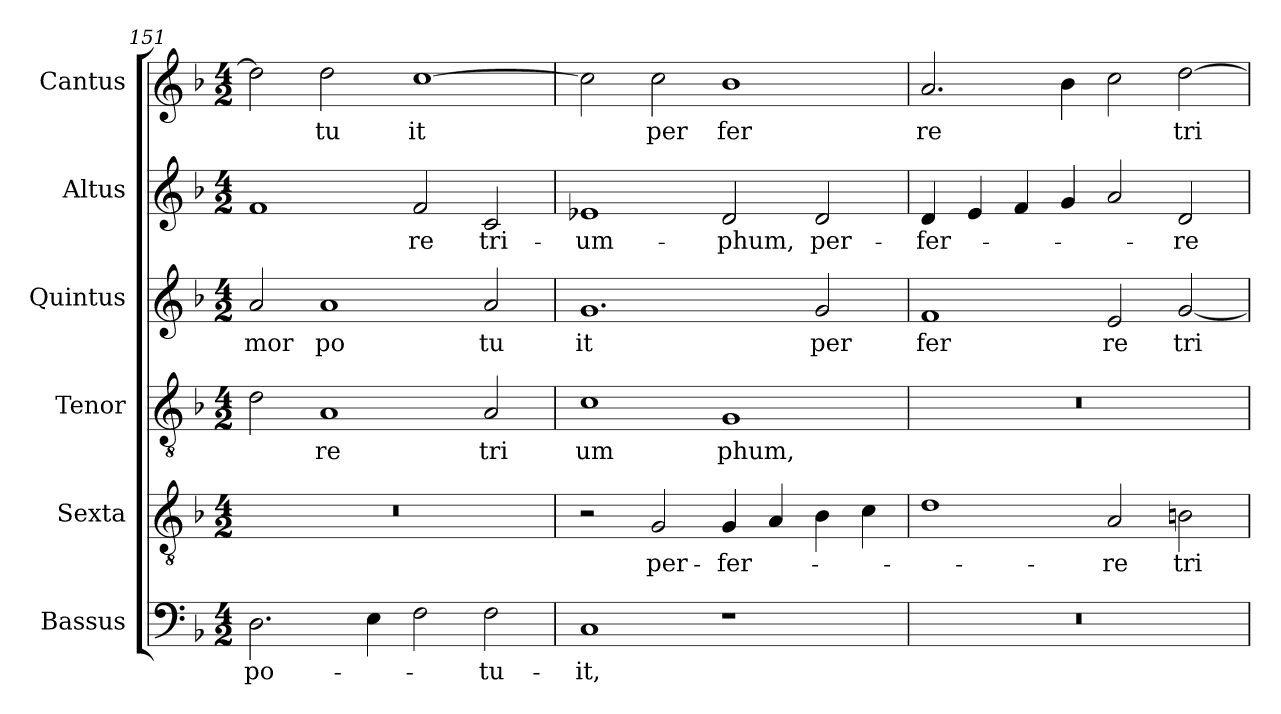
**kern	**text	**kern	**text	**kern	**text	**kern	**text	**kern	**text	**kern	**text
*part6	*part6	*part5	*part5	*part4	*part4	*part3	*part3	*part2	*part2	*part1	*part1
*staff6	*staff6	*staff5	*staff5	*staff4	*staff4	*staff3	*staff3	*staff2	*staff2	*staff1	*staff1
*I"Bassus	*	*I"Sexta	*	*I"Tenor	*	*I"Quintus	*	*I"Altus	*	*I"Cantus	*
*I'Bassus	*	*I'Sexta	*	*I'Tenor	*	*I'Quintus	*	*I'Altus	*	*I'Cantus	*
*clefF4	*	*clefGv2	*	*clefGv2	*	*clefG2	*	*clefG2	*	*clefG2	*
*k[b-]	*	*k[b-]	*	*k[b-]	*	*k[b-]	*	*k[b-]	*	*k[b-]	*
*F:	*	*F:	*	*F:	*	*F:	*	*F:	*	*F:	*
*M4/2	*	*M4/2	*	*M4/2	*	*M4/2	*	*M4/2	*	*M4/2	*
=151	=151	=151	=151	=151	=151	=151	=151	=151	=151	=151	=151
!	!LO:LY:b:cj	!	!	!	!	!	!LO:LY:b:cj	!	!	!	!
2.D\	po-	0r	.	2d\	.	2a/	mor	1f	.	2dd\]	.
!	!	!	!	!	!LO:LY:b:cj	!	!LO:LY:b:cj	!	!	!	!LO:LY:b:cj
.	.	.	.	1A	re	1a	po	.	.	2dd\	tu
4E\	.	.	.	.	.	.	.	.	.	.	.
!	!	!	!	!	!	!	!	!	!LO:LY:b:cj	!	!LO:LY:b:cj
2F\	.	.	.	.	.	.	.	2f/	-re	[>1cc	it
!	!LO:LY:b:cj	!	!	!	!LO:LY:b:cj	!	!LO:LY:b:cj	!	!LO:LY:b:cj	!	!
2F\	-tu-	.	.	2A/	tri	2a/	tu	2c/	tri-	.	.
=152	=152	=152	=152	=152	=152	=152	=152	=152	=152	=152	=152
!	!LO:LY:b:cj	!	!	!	!LO:LY:b:cj	!	!LO:LY:b:cj	!	!LO:LY:b:cj	!	!
1C	-it,	2r	.	1c	um	1.g	it	1e-X	-um-	2cc\]	.
!	!	!	!LO:LY:b:cj	!	!	!	!	!	!	!	!LO:LY:b:cj
.	.	2G/	per-	.	.	.	.	.	.	2cc\	per
!	!	!	!LO:LY:b	!	!LO:LY:b:cj	!	!	!	!LO:LY:b:cj	!	!LO:LY:b:cj
1r	.	4G/	-fer-	1G	phum,	.	.	2d/	-phum,	1b-	fer
.	.	4A/	.	.	.	.	.	.	.	.	.
!	!	!	!	!	!	!	!LO:LY:b:cj	!	!LO:LY:b:cj	!	!
.	.	4B-\	.	.	.	2g/	per	2d/	per-	.	.
.	.	4c\	.	.	.	.	.	.	.	.	.
=153	=153	=153	=153	=153	=153	=153	=153	=153	=153	=153	=153
!	!	!	!	!	!	!	!LO:LY:b:cj	!	!LO:LY:b	!	!LO:LY:b:cj
0r	.	1d	.	0r	.	1f	fer	4d/	-fer-	2.a/	re
.	.	.	.	.	.	.	.	4e/	.	.	.
.	.	.	.	.	.	.	.	4f/	.	.	.
.	.	.	.	.	.	.	.	4g/	.	4b-\	.
!	!	!	!LO:LY:b:cj	!	!	!	!LO:LY:b:cj	!	!	!	!
.	.	2A/	-re	.	.	2e/	re	2a/	.	2cc\	.
!	!	!	!LO:LY:b:cj	!	!	!	!LO:LY:b:cj	!	!LO:LY:b:cj	!	!LO:LY:b:cj
.	.	2Bn\	tri-	.	.	[<2g/	tri	2d/	-re	[>2dd\	tri
=	=	=	=	=	=	=	=	=	=	=	=
*-	*-	*-	*-	*-	*-	*-	*-	*-	*-	*-	*-
